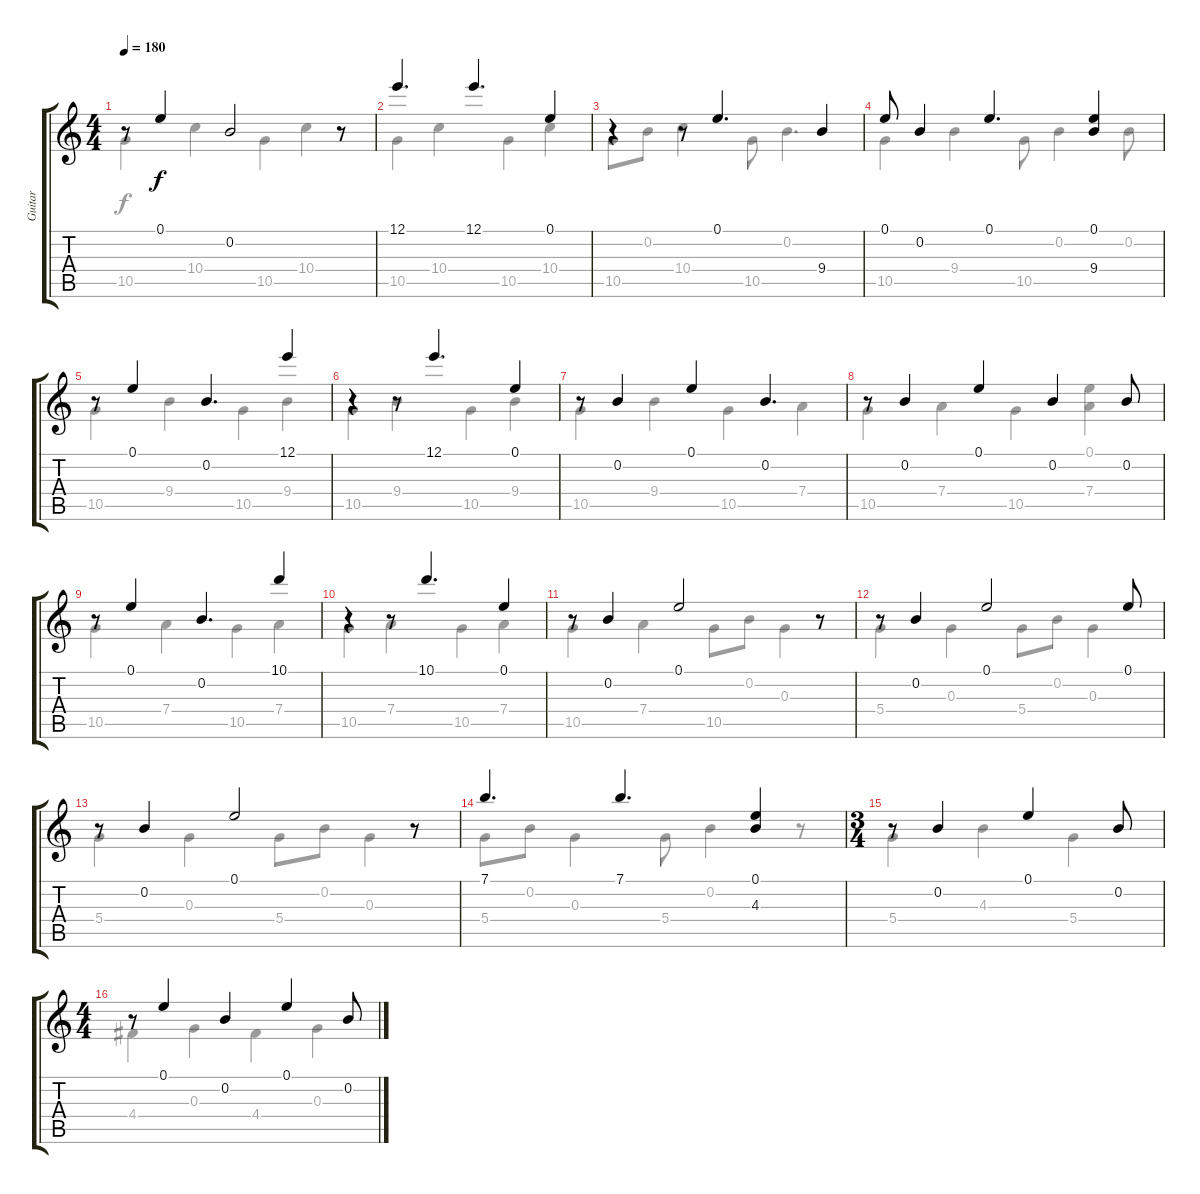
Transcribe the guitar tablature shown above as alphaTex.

\track ("Guitar" "Guitar") {instrument acousticguitarsteel}
\staff {score tabs}
\tuning (E4 B3 G3 D3 A2 E2) {hide}
\voice
\ts (4 4)
\tempo 180
\clef g2
\ks c
r.8{dy f} 0.1.4 0.2.2 r.8 |
12.1.4{d} 12.1.4{d} 0.1.4 |
r.4 r.8 0.1.4{d} 9.4.4 |
0.1.8 0.2.4 0.1.4{d} (0.1 9.4).4 |
r.8 0.1.4 0.2.4{d} 12.1.4 |
r.4 r.8 12.1.4{d} 0.1.4 |
r.8 0.2.4 0.1.4 0.2.4{d} |
r.8 0.2.4 0.1.4 0.2.4 0.2.8 |
r.8 0.1.4 0.2.4{d} 10.1.4 |
r.4 r.8 10.1.4{d} 0.1.4 |
r.8 0.2.4 0.1.2 r.8 |
r.8 0.2.4 0.1.2 0.1.8 |
r.8 0.2.4 0.1.2 r.8 |
7.1.4{d} 7.1.4{d} (0.1 4.3).4 |
\ts (3 4)
r.8 0.2.4 0.1.4 0.2.8 |
\ts (4 4)
r.8 0.1.4 0.2.4 0.1.4 0.2.8
\voice
\clef g2
\ottava regular
\simile none
\ks c
10.5.4{dy f} 10.4.4 10.5.4 10.4.4 |
10.5.4 10.4.4 10.5.4 10.4.4 |
10.5.8 0.2.8 10.4.4 10.5.8 0.2.4{d} |
10.5.4 9.4.4 10.5.8 0.2.4 0.2.8 |
10.5.4 9.4.4 10.5.4 9.4.4 |
10.5.4 9.4.4 10.5.4 9.4.4 |
10.5.4 9.4.4 10.5.4 7.4.4 |
10.5.4 7.4.4 10.5.4 (0.1 7.4).4 |
10.5.4 7.4.4 10.5.4 7.4.4 |
10.5.4 7.4.4 10.5.4 7.4.4 |
10.5.4 7.4.4 10.5.8 0.2.8 0.3.4 |
5.4.4 0.3.4 5.4.8 0.2.8 0.3.4 |
5.4.4 0.3.4 5.4.8 0.2.8 0.3.4 |
5.4.8 0.2.8 0.3.4 5.4.8 0.2.4 r.8 |
5.4.4 4.3.4 5.4.4 |
4.4.4 0.3.4 4.4.4 0.3.4
